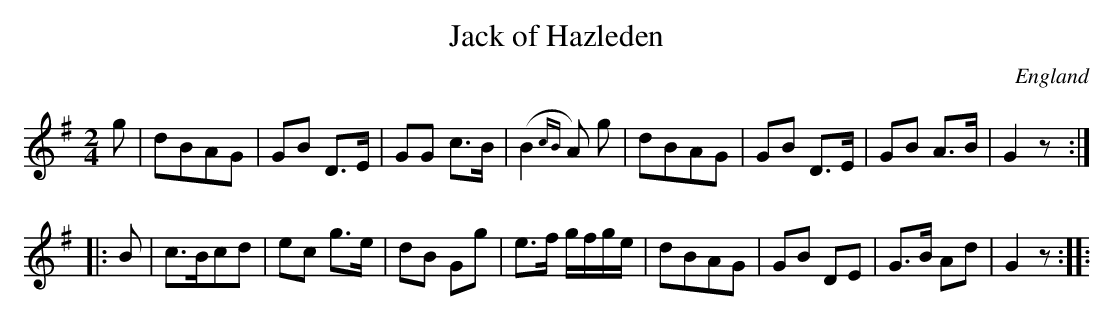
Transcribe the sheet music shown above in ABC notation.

X:1
T:Jack of Hazleden
L:1/8
M:2/4
O:England
K:G major
g | dBAG | GB D>E | GG c>B | (B2{cB} A) \
g | dBAG | GB D>E | GB A>B | G2 z ::
B | c>Bcd | ec g>e | dB  Gg | e>f g/f/g/e/ | \
    dBAG  | GB DE  | G>B Ad | G2  z::
